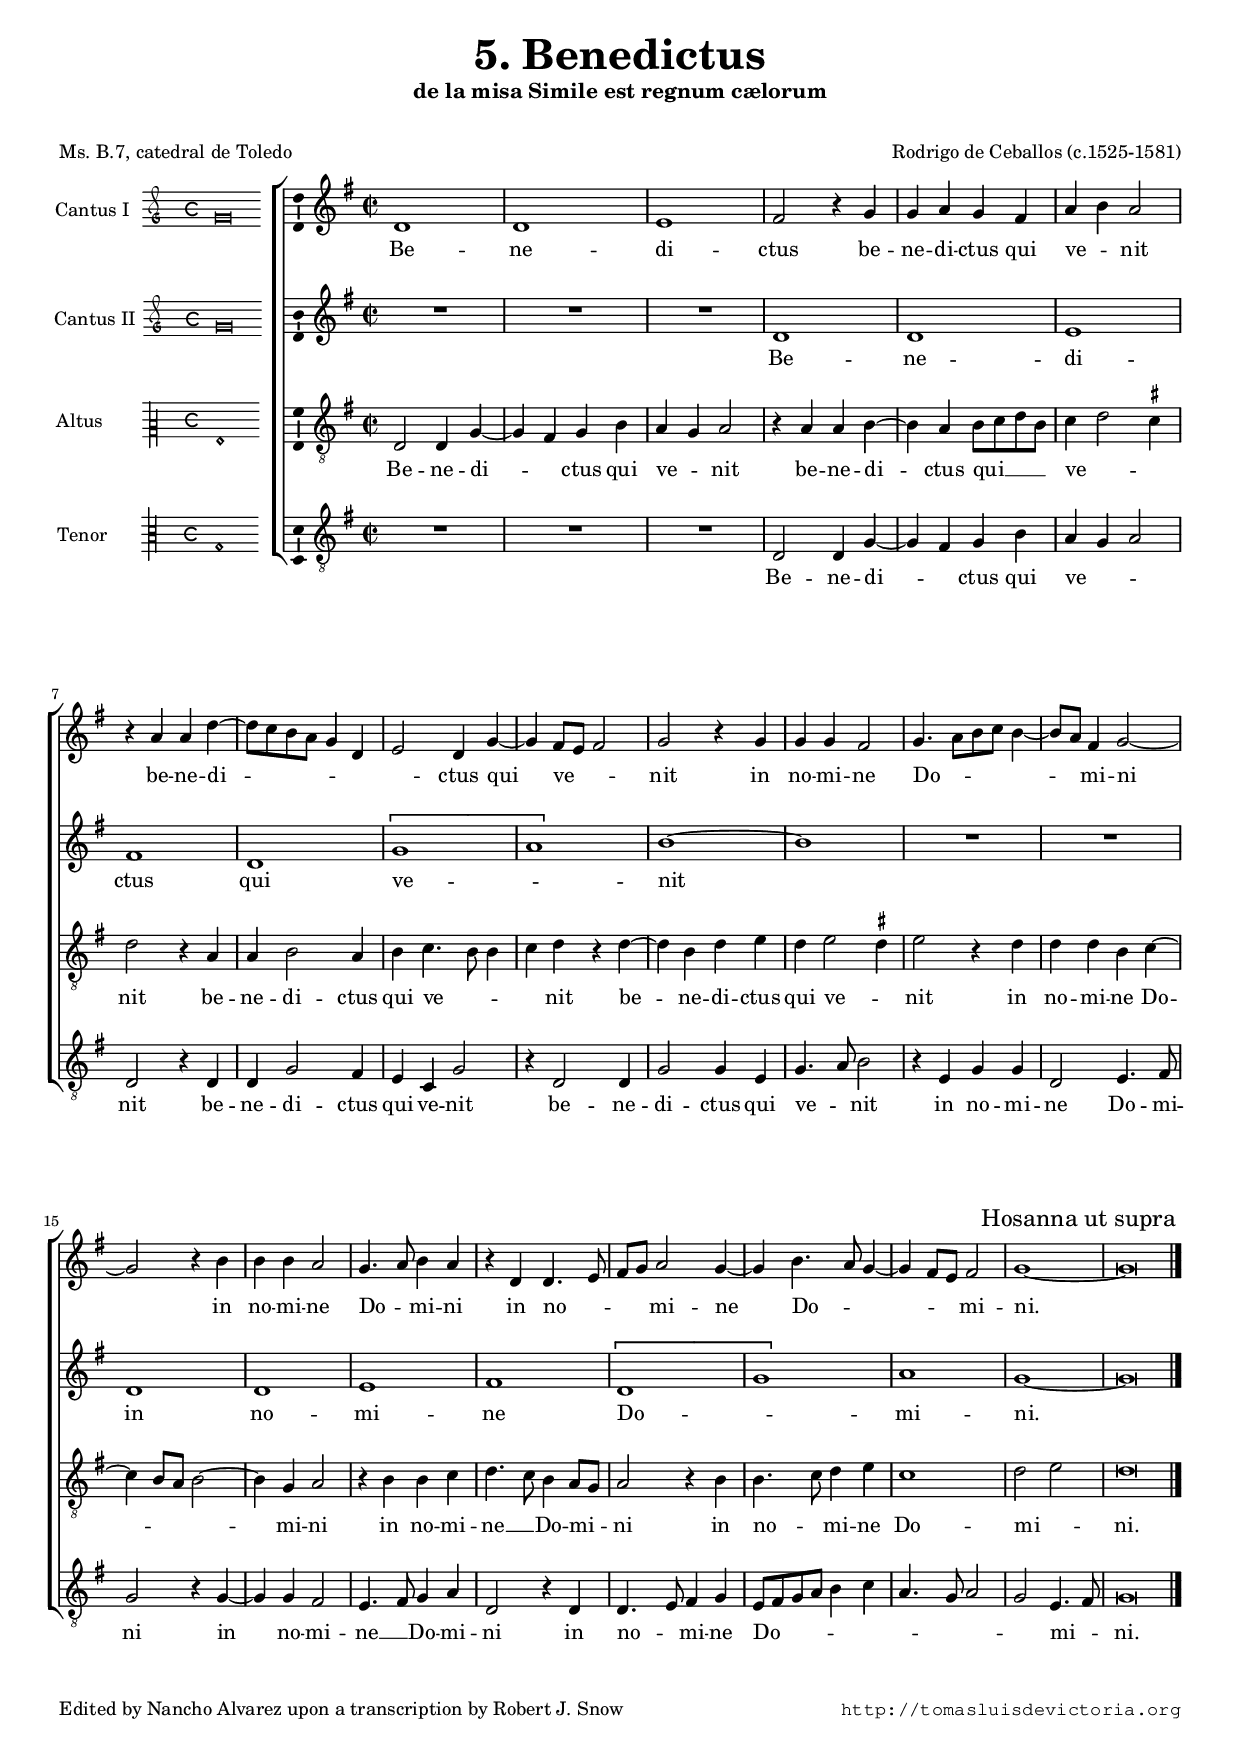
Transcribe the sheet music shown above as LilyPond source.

\version "2.18.0"

#(set-default-paper-size "a4")
#(set-global-staff-size 16.3)
#(ly:set-option 'point-and-click #f)
%mobile -s15.5 -i3.4

italicas=\override LyricText.font-shape = #'italic
rectas=\override LyricText.font-shape = #'upright
ss=\once \set suggestAccidentals = ##t
incipitwidth = 20
mtempo={\tempo 4 = 100}
mtempob={\tempo 4 = 50}
mt=#(define-music-function (parser location offset) (number?) ; move lyric text
      #{ \once \override LyricText.X-offset = -$offset #})

htitle="Simile est regnum: 5. Benedictus"
hcomposer="Ceballos"

\header {
	title=\markup{\fontsize #3 "5. Benedictus"}
	subtitle="de la misa Simile est regnum cælorum"
	subsubtitle=" "
	%subsubtitle=\markup{\null \vspace #0 }
	composer="Rodrigo de Ceballos (c.1525-1581)"
        pdfauthor=\composer
	%opus="(-)"
	poet=\markup{"Ms. B.7, catedral de Toledo"} % hay otra copia en Catedral de Jaén, y en Guatemala
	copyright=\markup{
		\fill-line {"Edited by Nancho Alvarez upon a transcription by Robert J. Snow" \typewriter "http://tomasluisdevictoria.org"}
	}
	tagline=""
}

global={\key c \major \time 2/2 \skip 1*23
	%\override Score.TimeSignature.break-visibility = #'#(#f #t #t)
	\override Score.RehearsalMark.self-alignment-X=#right
	\override Score.RehearsalMark.padding = #1.5
	\mark \markup{"Hosanna ut supra"}
	\bar "|."
}


cantus=\relative c''{
	g1
	g
	a
	b2 r4 c
	c d c b
	d e d2
	r4 d d g ~
	g8 f e d c4 g
	a2 g4 c ~
	c b8 a b2
	c2 r4 c
	c c b2
	c4. d8[ e f] e4 ~
	e8 d b4 c2 ~
	c r4 e
	e e d2
	c4. d8 e4 d
	r4 g, g4. a8
	b c d2 c4 ~
	c e4. d8 c4 ~
	c b8 a b2
	c1 ~
	c\breve*1/2
}

altus=\relative c''{
	R1*3
	g1
	g
	a
	b
	g
	\[c
	d\]
	e ~
	e
	R1*2
	g,1
	g
	a
	b
	\[g
	c\]
	d
	c1 ~
	c\breve*1/2
}

tenor=\relative c'{
	g2 g4 c ~
	c b c e
	d c d2
	r4 d d e ~
	e d e8 f g e
	f4 g2 \ss fis4
	g2 r4 d
	d e2 d4
	e f4. e8 e4
	f g r4 g ~
	g e g a
	g a2 \ss gis4
	a2 r4 g
	g g e f ~
	f e8 d e2 ~
	e4 c d2
	r4 e e f
	g4. f8 e4 d8 c
	d2 r4 e
	e4. f8 g4 a
	f1
	g2 a
	g\breve*1/2
}

bassus=\relative c'{
	R1*3
	g2 g4 c ~
	c b c e
	d c d2
	g,2 r4 g
	g c2 b4
	a f c'2
	r4 g2 g4
	c2 c4 a
	c4. d8 e2
	r4 a, c c
	g2 a4. b8
	c2 r4 c ~
	c c b2
	a4. b8 c4 d
	g,2 r4 g
	g4. a8 b4 c
	a8 b c d e4 f
	d4. c8 d2
	c2 a4. b8
	c\breve*1/2
}

textocantus=\lyricmode{
Be -- ne -- di -- ctus
be -- ne -- di -- ctus qui ve -- _ nit
be -- ne -- di -- _ _ _ _ _ _ ctus
qui ve -- _ _ nit
in no -- mi -- ne Do -- _ _ _ _ _ mi -- ni
in no -- mi -- ne Do -- _ mi -- ni
in no -- _ _ _ mi -- ne Do -- _ _ _ _ mi -- ni.
}

textoaltus=\lyricmode{
Be -- ne -- di -- ctus qui ve -- _ nit
in no -- mi -- ne Do -- _ mi -- ni.
}

textotenor=\lyricmode{
Be -- ne -- di -- _ ctus qui ve -- _ nit
be -- ne -- di -- ctus qui __ _ _ _ ve -- _ _ nit
be -- ne -- di -- ctus qui ve -- _ _ _ nit
be -- ne -- di -- ctus qui ve -- _ nit
in no -- mi -- ne \mt #.5 Do -- _ _ _ mi -- ni
in no -- mi -- \mt #.5 ne __ _ Do -- mi -- _ ni
in no -- _ mi -- ne Do -- mi -- _ ni.
}

textobassus=\lyricmode{
Be -- ne -- di -- _ ctus qui ve -- _ _ nit
be -- ne -- di -- ctus qui ve -- nit
be -- ne -- di -- ctus qui ve -- _ nit
in no -- mi -- ne Do -- mi -- ni
in no -- mi -- \mt #.5 ne __ _ Do -- mi -- ni
in no -- _ mi -- ne Do -- _ _ _ _ _ _ _ _ _ mi -- _ ni.
}

% no he visto los incipits

incipitcantus=\markup{
	\score{
		{ 
		\set Staff.instrumentName="Cantus I  "
		\override NoteHead.style = #'neomensural
		\override Staff.TimeSignature.style = #'neomensural
		\cadenzaOn 
		\clef "petrucci-g"
		\key c \major
		\time 4/4
                g'\breve
		} 

	\layout { line-width=\incipitwidth indent = 0 }
	}
}

incipitaltus=\markup{
	\score{
		{ 
		\set Staff.instrumentName="Cantus II "
		\override NoteHead.style = #'neomensural 
		\override Staff.TimeSignature.style = #'neomensural
		\cadenzaOn 
		\clef "petrucci-g"
		\key c \major
		\time 4/4
               g'\breve
		} 
	\layout { line-width=\incipitwidth indent = 0 }
	}
}


incipittenor=\markup{
	\score{
		{ 
		\set Staff.instrumentName="Altus       "
		\override NoteHead.style = #'neomensural 
		\override Staff.TimeSignature.style = #'neomensural
		\cadenzaOn 
		\clef "petrucci-c2"
		\key c \major
		\time 4/4
                g1
		} 
	\layout { line-width=\incipitwidth indent=0 }
	}
}

incipitbassus=\markup{
	\score{
		{ 
		\set Staff.instrumentName="Tenor      "
		\override NoteHead.style = #'neomensural
		\override Staff.TimeSignature.style = #'neomensural
		\cadenzaOn 
		\clef "petrucci-c3"
		\key c \major
		\time 4/4
                g1
		} 
	\layout { line-width=\incipitwidth indent = 0 }
	}
}

%\layout {
%       \context {\Voice
%               \remove Ligature_bracket_engraver
%               \consists Mensural_ligature_engraver
%       }
%       line-width=\incipitwidth
%       indent = 0
%}

\score {\transpose c' g{
\new ChoirStaff<<

	\new Staff <<\global
	\new Voice="v1" {
		\set Staff.instrumentName=\incipitcantus
		\clef "treble"
		\cantus }
	\new Lyrics \lyricsto "v1" {\textocantus }
	>>

	\new Staff <<\global
	\new Voice="v2" {
		\set Staff.instrumentName=\incipitaltus
		\clef "treble"
		\altus }
	\new Lyrics \lyricsto "v2" {\textoaltus }
	>>
	
	\new Staff <<\global
	\new Voice="v3" {
		\set Staff.instrumentName=\incipittenor
		\clef "G_8"
		\tenor }
	\new Lyrics \lyricsto "v3" {\textotenor }
	>>

	\new Staff <<\global
	\new Voice="v4" {
		\set Staff.instrumentName=\incipitbassus
		\clef "G_8"
		\bassus }
	\new Lyrics \lyricsto "v4" {\textobassus }
	>>
	
>>

	} % transpose

\layout{ 
	\context {\Lyrics 
		\override VerticalAxisGroup.staff-affinity = #UP
		\override VerticalAxisGroup.nonstaff-relatedstaff-spacing =
			#'((basic-distance . 0) (minimum-distance . 0) (padding . 1))
		\override LyricText.font-size = #1.2
		\override LyricHyphen.minimum-distance = #0.5
	}
	\context {\Score 
		tempoHideNote = ##t
		\override BarNumber.padding = #2 
	}
	\context {\Voice 
		%melismaBusyProperties = #'()
		%autoBeaming = ##f
	}
	\context {\Staff 
                %\RemoveEmptyStaves
                %\override VerticalAxisGroup.remove-first = ##t
		\override VerticalAxisGroup.staff-staff-spacing =
			#'((basic-distance . 11) (minimum-distance . 0) (padding . 1))
		\consists Ambitus_engraver 
		\override LigatureBracket.padding = #1
	}
}

%\midi { \mtempo }

}


\paper{
	evenHeaderMarkup=\markup  \fill-line { \fromproperty #'page:page-number-string \htitle \hcomposer }
	oddHeaderMarkup= \markup  \fill-line { \on-the-fly #not-first-page \hcomposer \on-the-fly #not-first-page \htitle \on-the-fly #not-first-page \fromproperty #'page:page-number-string }
	%system-count=20
	%page-count = 8
	ragged-last-bottom = ##f
	indent=3.8\cm
	system-system-spacing =
	#'((basic-distance . 20) (minimum-distance . 0) (padding . 5))
	top-system-spacing = % header
	#'((basic-distance . 8) (minimum-distance . 0) (padding . 0))
	last-bottom-spacing = % footer
	#'((basic-distance . 13) (minimum-distance . 0) (padding . 0))
	markup-system-spacing.padding = #1.5

first-page-number=22
oddHeaderMarkup=\markup \fill-line {\hcomposer \htitle \fromproperty #'page:page-number-string }
evenHeaderMarkup=\markup \fill-line {\on-the-fly #not-first-page \fromproperty #'page:page-number-string \on-the-fly #not-first-page \htitle \on-the-fly #not-first-page \hcomposer }
}